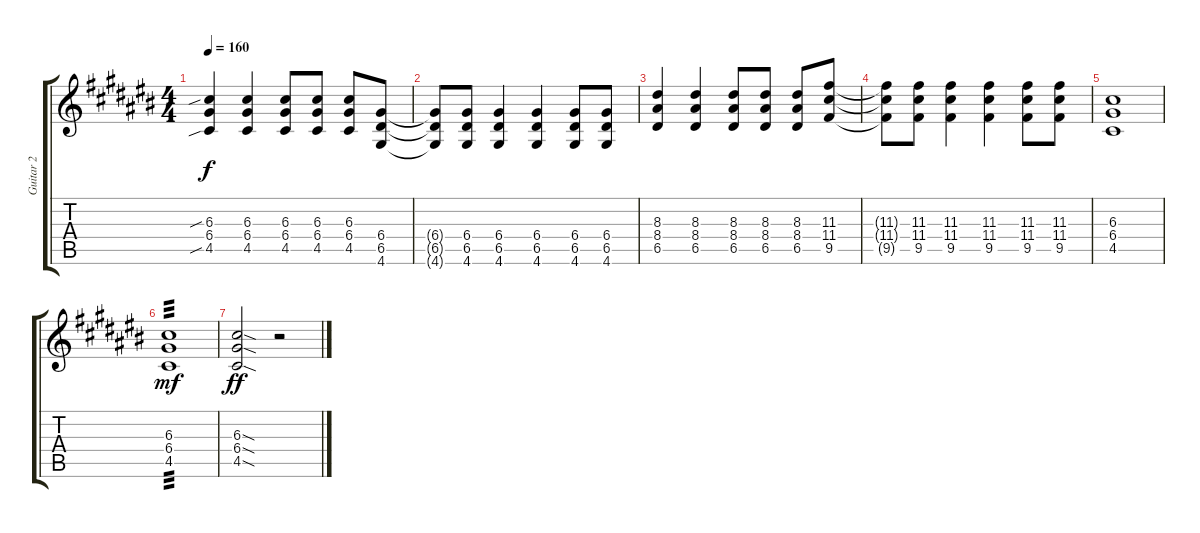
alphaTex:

\track ("Guitar 2" "Guitar 2") {instrument distortionguitar}
\staff {score tabs}
\tuning (E4 B3 G3 D3 A2 E2) {hide}
\ts (4 4)
\tempo 160
\clef g2
\ks c#
(6.3{sib} 6.4 4.5{sib}).4{dy f} (6.3 6.4 4.5).4 (6.3 6.4 4.5).8 (6.3 6.4 4.5).8 (6.3 6.4 4.5).8 (6.4 6.5 4.6).8 |
(6.4{t} 6.5{t} 4.6{t}).8 (6.4 6.5 4.6).8 (6.4 6.5 4.6).4 (6.4 6.5 4.6).4 (6.4 6.5 4.6).8 (6.4 6.5 4.6).8 |
(8.3 8.4 6.5).4 (8.3 8.4 6.5).4 (8.3 8.4 6.5).8 (8.3 8.4 6.5).8 (8.3 8.4 6.5).8 (11.3 11.4 9.5).8 |
(11.3{t} 11.4{t} 9.5{t}).8 (11.3 11.4 9.5).8 (11.3 11.4 9.5).4 (11.3 11.4 9.5).4 (11.3 11.4 9.5).8 (11.3 11.4 9.5).8 |
(6.3 6.4 4.5).1 |
(6.3 6.4 4.5).1{tp 3 dy mf} |
(6.3{sod} 6.4{sod} 4.5{sod}).2{dy ff} r.2
